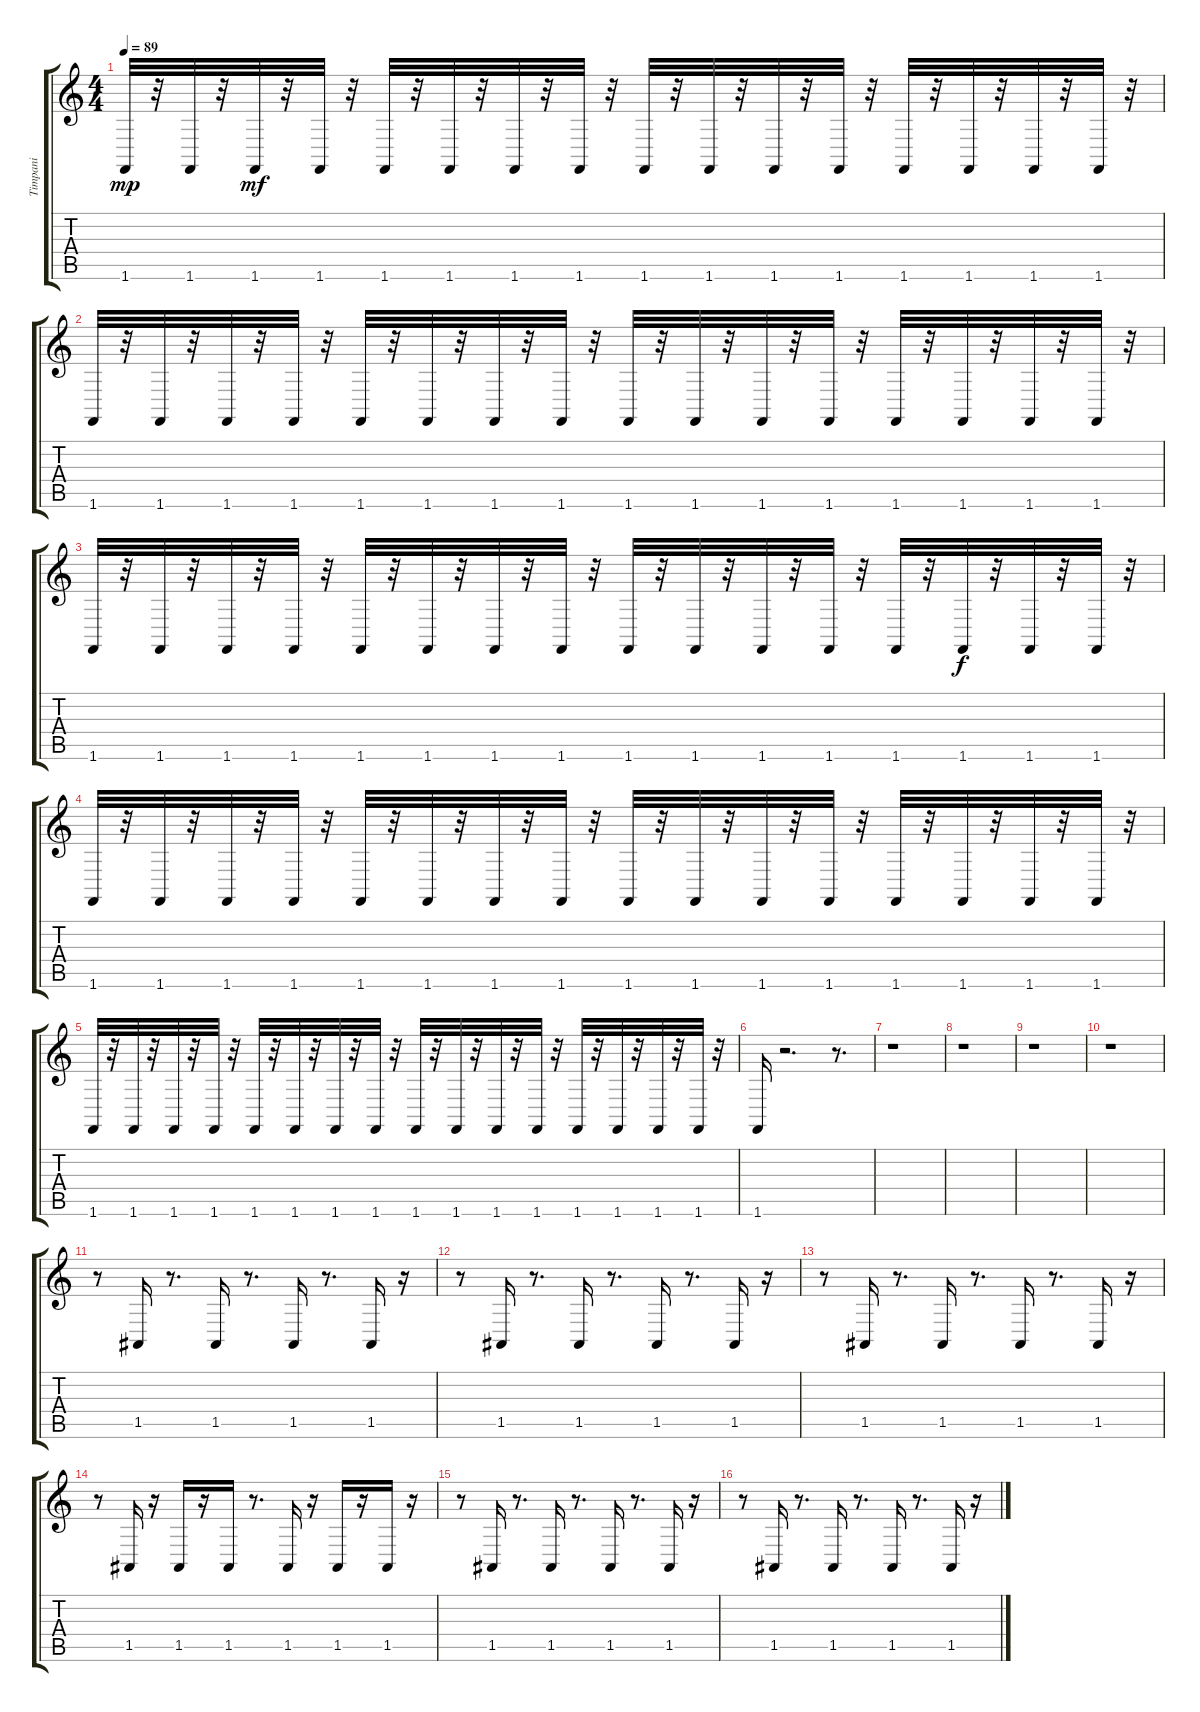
\track ("Timpani" "Timpani") {instrument timpani}
\staff {score tabs}
\tuning (E4 B3 G3 D3 A2 E2) {hide}
\ts (4 4)
\tempo 89
\clef g2
\ks c
1.6.32{dy mp} r.32 1.6.32 r.32 1.6.32{dy mf} r.32 1.6.32 r.32 1.6.32 r.32 1.6.32 r.32 1.6.32 r.32 1.6.32 r.32 1.6.32 r.32 1.6.32 r.32 1.6.32 r.32 1.6.32 r.32 1.6.32 r.32 1.6.32 r.32 1.6.32 r.32 1.6.32 r.32 |
1.6.32 r.32 1.6.32 r.32 1.6.32 r.32 1.6.32 r.32 1.6.32 r.32 1.6.32 r.32 1.6.32 r.32 1.6.32 r.32 1.6.32 r.32 1.6.32 r.32 1.6.32 r.32 1.6.32 r.32 1.6.32 r.32 1.6.32 r.32 1.6.32 r.32 1.6.32 r.32 |
1.6.32 r.32 1.6.32 r.32 1.6.32 r.32 1.6.32 r.32 1.6.32 r.32 1.6.32 r.32 1.6.32 r.32 1.6.32 r.32 1.6.32 r.32 1.6.32 r.32 1.6.32 r.32 1.6.32 r.32 1.6.32 r.32 1.6.32{dy f} r.32 1.6.32 r.32 1.6.32 r.32 |
1.6.32 r.32 1.6.32 r.32 1.6.32 r.32 1.6.32 r.32 1.6.32 r.32 1.6.32 r.32 1.6.32 r.32 1.6.32 r.32 1.6.32 r.32 1.6.32 r.32 1.6.32 r.32 1.6.32 r.32 1.6.32 r.32 1.6.32 r.32 1.6.32 r.32 1.6.32 r.32 |
1.6.32 r.32 1.6.32 r.32 1.6.32 r.32 1.6.32 r.32 1.6.32 r.32 1.6.32 r.32 1.6.32 r.32 1.6.32 r.32 1.6.32 r.32 1.6.32 r.32 1.6.32 r.32 1.6.32 r.32 1.6.32 r.32 1.6.32 r.32 1.6.32 r.32 1.6.32 r.32 |
1.6.16 r.2{d} r.8{d} |
r.1 |
r.1 |
r.1 |
r.1 |
r.8 1.5.16 r.8{d} 1.5.16 r.8{d} 1.5.16 r.8{d} 1.5.16 r.16 |
r.8 1.5.16 r.8{d} 1.5.16 r.8{d} 1.5.16 r.8{d} 1.5.16 r.16 |
r.8 1.5.16 r.8{d} 1.5.16 r.8{d} 1.5.16 r.8{d} 1.5.16 r.16 |
r.8 1.5.16 r.16 1.5.16 r.16 1.5.16 r.8{d} 1.5.16 r.16 1.5.16 r.16 1.5.16 r.16 |
r.8 1.5.16 r.8{d} 1.5.16 r.8{d} 1.5.16 r.8{d} 1.5.16 r.16 |
r.8 1.5.16 r.8{d} 1.5.16 r.8{d} 1.5.16 r.8{d} 1.5.16 r.16
